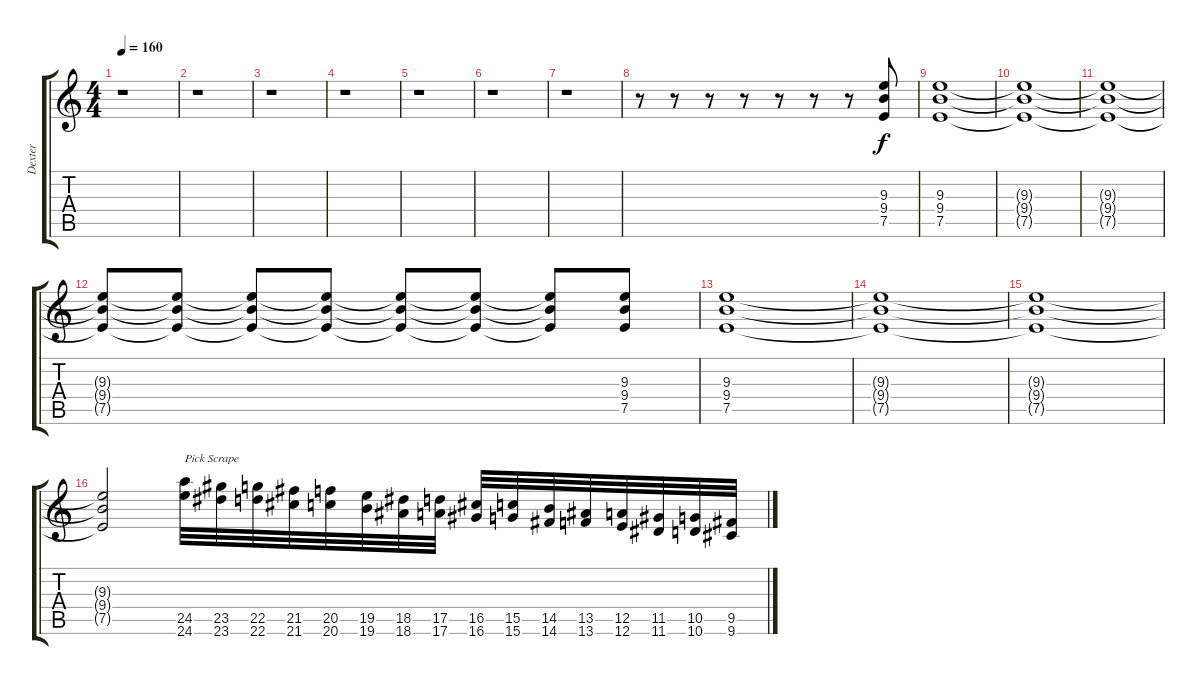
\track ("Dexter" "Dexter") {instrument distortionguitar}
\staff {score tabs}
\tuning (E4 B3 G3 D3 A2 E2) {hide}
\ts (4 4)
\tempo 160
\clef g2
\ks c
r.1{dy f instrument distortionguitar} |
r.1 |
r.1 |
r.1 |
r.1 |
r.1 |
r.1 |
r.8 r.8 r.8 r.8 r.8 r.8 r.8 (9.3 9.4 7.5).8 |
(9.3 9.4 7.5).1 |
(9.3{t} 9.4{t} 7.5{t}).1 |
(9.3{t} 9.4{t} 7.5{t}).1 |
(9.3{t} 9.4{t} 7.5{t}).8 (9.3{t} 9.4{t} 7.5{t}).8 (9.3{t} 9.4{t} 7.5{t}).8 (9.3{t} 9.4{t} 7.5{t}).8 (9.3{t} 9.4{t} 7.5{t}).8 (9.3{t} 9.4{t} 7.5{t}).8 (9.3{t} 9.4{t} 7.5{t}).8 (9.3 9.4 7.5).8 |
(9.3 9.4 7.5).1 |
(9.3{t} 9.4{t} 7.5{t}).1 |
(9.3{t} 9.4{t} 7.5{t}).1 |
(9.3{t} 9.4{t} 7.5{t}).2 (24.5 24.6).32{txt "Pick Scrape"} (23.5 23.6).32 (22.5 22.6).32 (21.5 21.6).32 (20.5 20.6).32 (19.5 19.6).32 (18.5 18.6).32 (17.5 17.6).32 (16.5 16.6).32 (15.5 15.6).32 (14.5 14.6).32 (13.5 13.6).32 (12.5 12.6).32 (11.5 11.6).32 (10.5 10.6).32 (9.5 9.6).32
